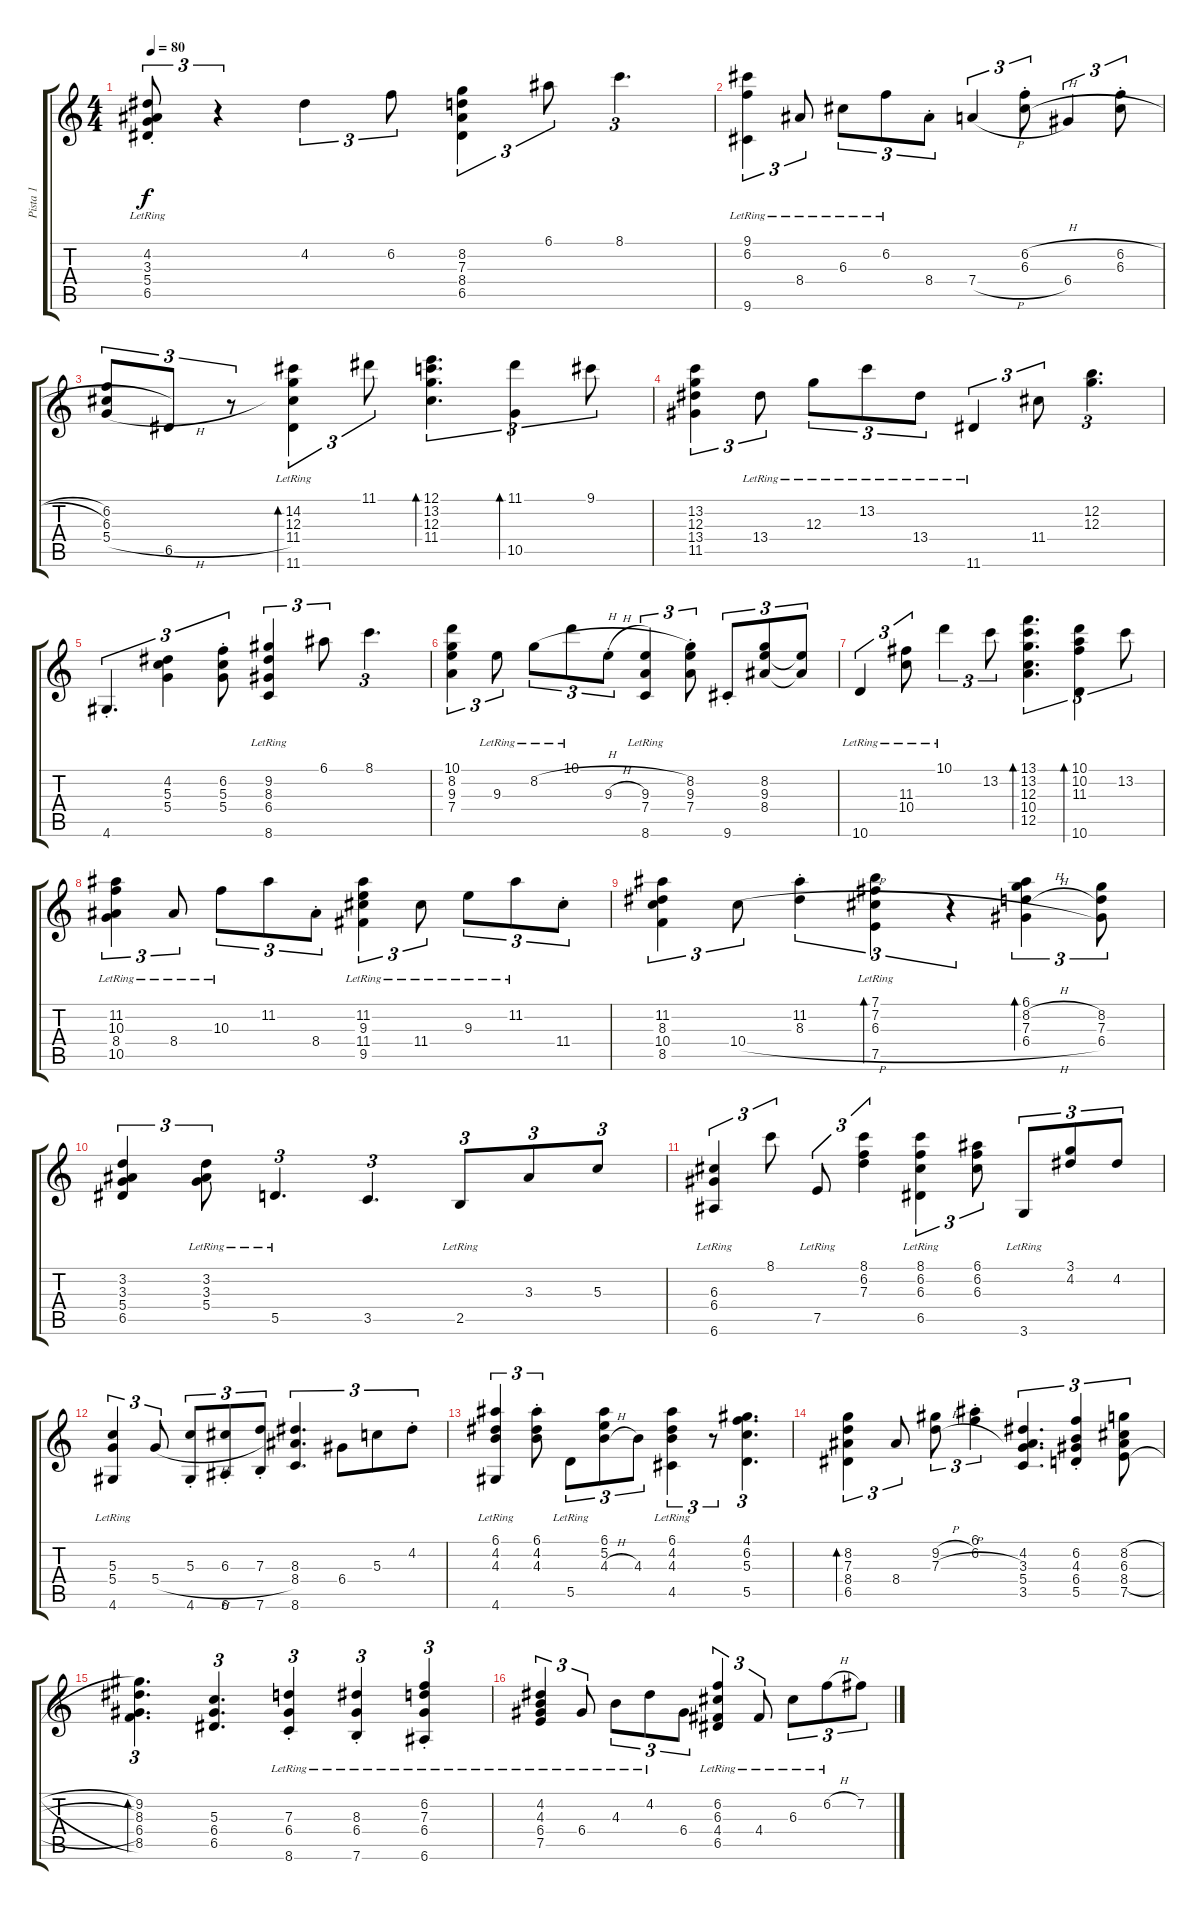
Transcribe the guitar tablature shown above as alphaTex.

\track ("Pista 1" "Pista 1") {instrument acousticguitarnylon}
\staff {score tabs}
\tuning (E4 B3 G3 D3 A2 E2) {hide}
\ts (4 4)
\tempo 80
\clef g2
\ks c
(4.2 3.3 5.4 6.5{st lr}).8{tu (3 2) dy f} r.4{tu (3 2)} 4.2.4{tu (3 2)} 6.2.8{tu (3 2)} (8.2 7.3 8.4 6.5).4{tu (3 2)} 6.1.8{tu (3 2)} 8.1.4{d tu (3 2)} |
(9.1 6.2 9.6{lr}).4{tu (3 2)} 8.4{lr}.8{tu (3 2)} 6.3{lr}.8{tu (3 2)} 6.2{lr}.8{tu (3 2)} 8.4{st}.8{tu (3 2)} 7.4{h}.4{tu (3 2)} (6.2{h st} 6.3{h st}).8{tu (3 2)} 6.4.4{tu (3 2)} (6.2{h st} 6.3{h}).8{tu (3 2)} |
(6.2 6.3 5.4{h}).8{tu (3 2)} 6.5.8{tu (3 2)} r.8{tu (3 2)} (14.2 12.3 11.4 11.6{lr}).4{tu (3 2) bd 60} 11.1.8{tu (3 2)} (12.1 13.2 12.3 11.4).4{d tu (3 2) bd 60} (11.1 10.5).4{tu (3 2) bd 60} 9.1.8{tu (3 2)} |
(13.2 12.3 13.4 11.5).4{tu (3 2)} 13.4{lr}.8{tu (3 2)} 12.3{lr}.8{tu (3 2)} 13.2{lr}.8{tu (3 2)} 13.4{lr}.8{tu (3 2)} 11.6{lr}.4{tu (3 2)} 11.4.8{tu (3 2)} (12.2 12.3).4{d tu (3 2)} |
4.6{st}.4{d tu (3 2)} (4.2 5.3 5.4).4{tu (3 2)} (6.2{st} 5.3{st} 5.4).8{tu (3 2)} (9.2 8.3 6.4 8.6{lr}).4{tu (3 2)} 6.1.8{tu (3 2)} 8.1.4{d tu (3 2)} |
(10.1 8.2 9.3 7.4).4{tu (3 2)} 9.3{lr}.8{tu (3 2)} 8.2{h lr}.8{tu (3 2)} 10.1{lr}.8{tu (3 2)} 9.3{h st}.8{tu (3 2)} (9.3 7.4 8.6{lr}).4{tu (3 2)} (8.2{st} 9.3{st} 7.4{st}).8{tu (3 2)} 9.6{st}.8{tu (3 2)} (8.2 9.3 8.4).8{tu (3 2)} (9.3{t} 8.4{t}).8{tu (3 2)} |
10.6{lr}.4{tu (3 2)} (11.3{lr} 10.4{lr}).8{tu (3 2)} 10.1{lr}.4{tu (3 2)} 13.2.8{tu (3 2)} (13.1 13.2 12.3 10.4 12.5).4{d tu (3 2) bd 30} (10.1 10.2 11.3 10.6).4{tu (3 2) bd 30} 13.2.8{tu (3 2)} |
(11.2 10.3 8.4 10.5{lr}).4{tu (3 2)} 8.4{lr}.8{tu (3 2)} 10.3{lr}.8{tu (3 2)} 11.2.8{tu (3 2)} 8.4{st}.8{tu (3 2)} (11.2 9.3 11.4 9.5{lr}).4{tu (3 2)} 11.4{lr}.8{tu (3 2)} 9.3{lr}.8{tu (3 2)} 11.2{lr}.8{tu (3 2)} 11.4{st}.8{tu (3 2)} |
(11.2 8.3 10.4 8.5).4{tu (3 2)} 10.4{h}.8{tu (3 2)} (11.2{st} 8.3{st}).4{tu (3 2)} (7.1 7.2 6.3 7.5{lr}).4{tu (3 2) bd 120} r.4{tu (3 2)} (6.1 8.2{h} 7.3{h} 6.4{h}).4{tu (3 2) bd 30} (8.2 7.3 6.4).8{tu (3 2)} |
(3.2 3.3 5.4 6.5).4{tu (3 2)} (3.2{lr} 3.3{lr} 5.4{lr}).8{tu (3 2)} 5.5{lr}.4{d tu (3 2)} 3.5.4{d tu (3 2)} 2.5{lr}.8{tu (3 2)} 3.3.8{tu (3 2)} 5.3.8{tu (3 2)} |
(6.3 6.4 6.6{lr}).4{tu (3 2)} 8.1.8{tu (3 2)} 7.5{lr}.8{tu (3 2)} (8.1 6.2 7.3).4{tu (3 2)} (8.1 6.2 6.3 6.5{lr}).4{tu (3 2)} (6.1 6.2 6.3).8{tu (3 2)} 3.6{lr}.8{tu (3 2)} (3.1 4.2).8{tu (3 2)} 4.2.8{tu (3 2)} |
(5.3 5.4 4.6{lr}).4{tu (3 2)} 5.4{h}.8{tu (3 2)} (5.3{st} 4.6{st}).8{tu (3 2)} (6.3{st} 6.6{st}).8{tu (3 2)} (7.3{st} 7.6{st}).8{tu (3 2)} (8.3 8.4 8.6).4{d tu (3 2)} 6.4.8{tu (3 2)} 5.3.8{tu (3 2)} 4.2{st}.8{tu (3 2)} |
(6.1 4.2 4.3 4.6{lr}).4{tu (3 2)} (6.1{st} 4.2{st} 4.3{st}).8{tu (3 2)} 5.5{lr}.8{tu (3 2)} (6.1 5.2 4.3{h}).8{tu (3 2)} 4.3.8{tu (3 2)} (6.1 4.2 4.3 4.5{lr}).4{tu (3 2)} r.8{tu (3 2)} (4.1 6.2 5.3 5.5).4{d tu (3 2)} |
(8.2 7.3 8.4 6.5).4{tu (3 2) bd 60} 8.4.8{tu (3 2)} (9.2{h} 7.3{h}).8{tu (3 2)} (6.1{st} 6.2{st}).4{tu (3 2)} (4.2 3.3 5.4 3.5).4{d tu (3 2)} (6.2{st} 4.3{st} 6.4{st} 5.5).4{tu (3 2)} (8.2{h} 6.3{h} 8.4{h} 7.5{h}).8{tu (3 2)} |
(9.2 8.3 6.4 8.5).4{d tu (3 2) bd 60} (5.3 6.4 6.5).4{d tu (3 2)} (7.3{st lr} 6.4{st lr} 8.6{st lr}).4{tu (3 2)} (8.3{st lr} 6.4{st lr} 7.6{st lr}).4{tu (3 2)} (6.2{st lr} 7.3{st lr} 6.4{st lr} 6.6{st lr}).4{tu (3 2)} |
(4.2 4.3 6.4{lr} 7.5).4{tu (3 2)} 6.4{lr}.8{tu (3 2)} 4.3{lr}.8{tu (3 2)} 4.2{lr}.8{tu (3 2)} 6.4.8{tu (3 2)} (6.2 6.3 4.4 6.5{lr}).4{tu (3 2)} 4.4{lr}.8{tu (3 2)} 6.3{lr}.8{tu (3 2)} 6.2{h lr}.8{tu (3 2)} 7.2.8{tu (3 2)}
